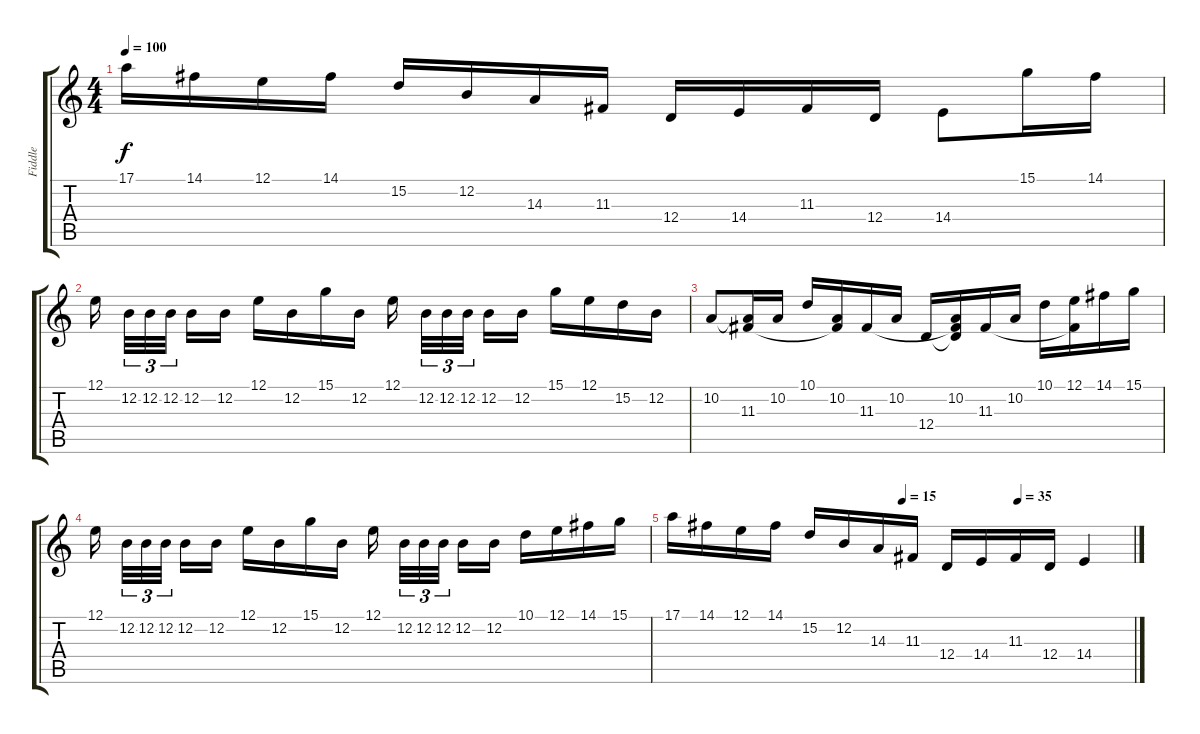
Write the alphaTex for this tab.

\track ("Fiddle" "Fiddle") {instrument fiddle}
\staff {score tabs}
\tuning (E4 B3 G3 D3 A2 E2) {hide}
\ts (4 4)
\tempo 100
\clef g2
\ks c
17.1.16{dy f} 14.1.16 12.1.16 14.1.16 15.2.16 12.2.16 14.3.16 11.3.16 12.4.16 14.4.16 11.3.16 12.4.16 14.4.8 15.1.16 14.1.16 |
12.1.16{beam splitsecondary} 12.2.32{tu (3 2)} 12.2.32{tu (3 2)} 12.2.32{tu (3 2) beam splitsecondary} 12.2.16 12.2.16 12.1.16 12.2.16 15.1.16 12.2.16 12.1.16{beam splitsecondary} 12.2.32{tu (3 2)} 12.2.32{tu (3 2)} 12.2.32{tu (3 2) beam splitsecondary} 12.2.16 12.2.16 15.1.16 12.1.16 15.2.16 12.2.16 |
10.2.8 (10.2{t} 11.3).16 10.2.16 10.1.16 (10.2 11.3{t}).16 11.3.16 10.2.16 12.4.16 (10.2 11.3{t} 12.4{t}).16 11.3.16 10.2.16 10.1.16 (12.1 11.3{t}).16 14.1.16 15.1.16 |
12.1.16{beam splitsecondary} 12.2.32{tu (3 2)} 12.2.32{tu (3 2)} 12.2.32{tu (3 2) beam splitsecondary} 12.2.16 12.2.16 12.1.16 12.2.16 15.1.16 12.2.16 12.1.16{beam splitsecondary} 12.2.32{tu (3 2)} 12.2.32{tu (3 2)} 12.2.32{tu (3 2) beam splitsecondary} 12.2.16 12.2.16 10.1.16 12.1.16 14.1.16 15.1.16 |
\tempo (15 0.5)
\tempo (35 0.75)
17.1.16 14.1.16 12.1.16 14.1.16 15.2.16 12.2.16 14.3.16 11.3.16 12.4.16 14.4.16 11.3.16 12.4.16 14.4.4
